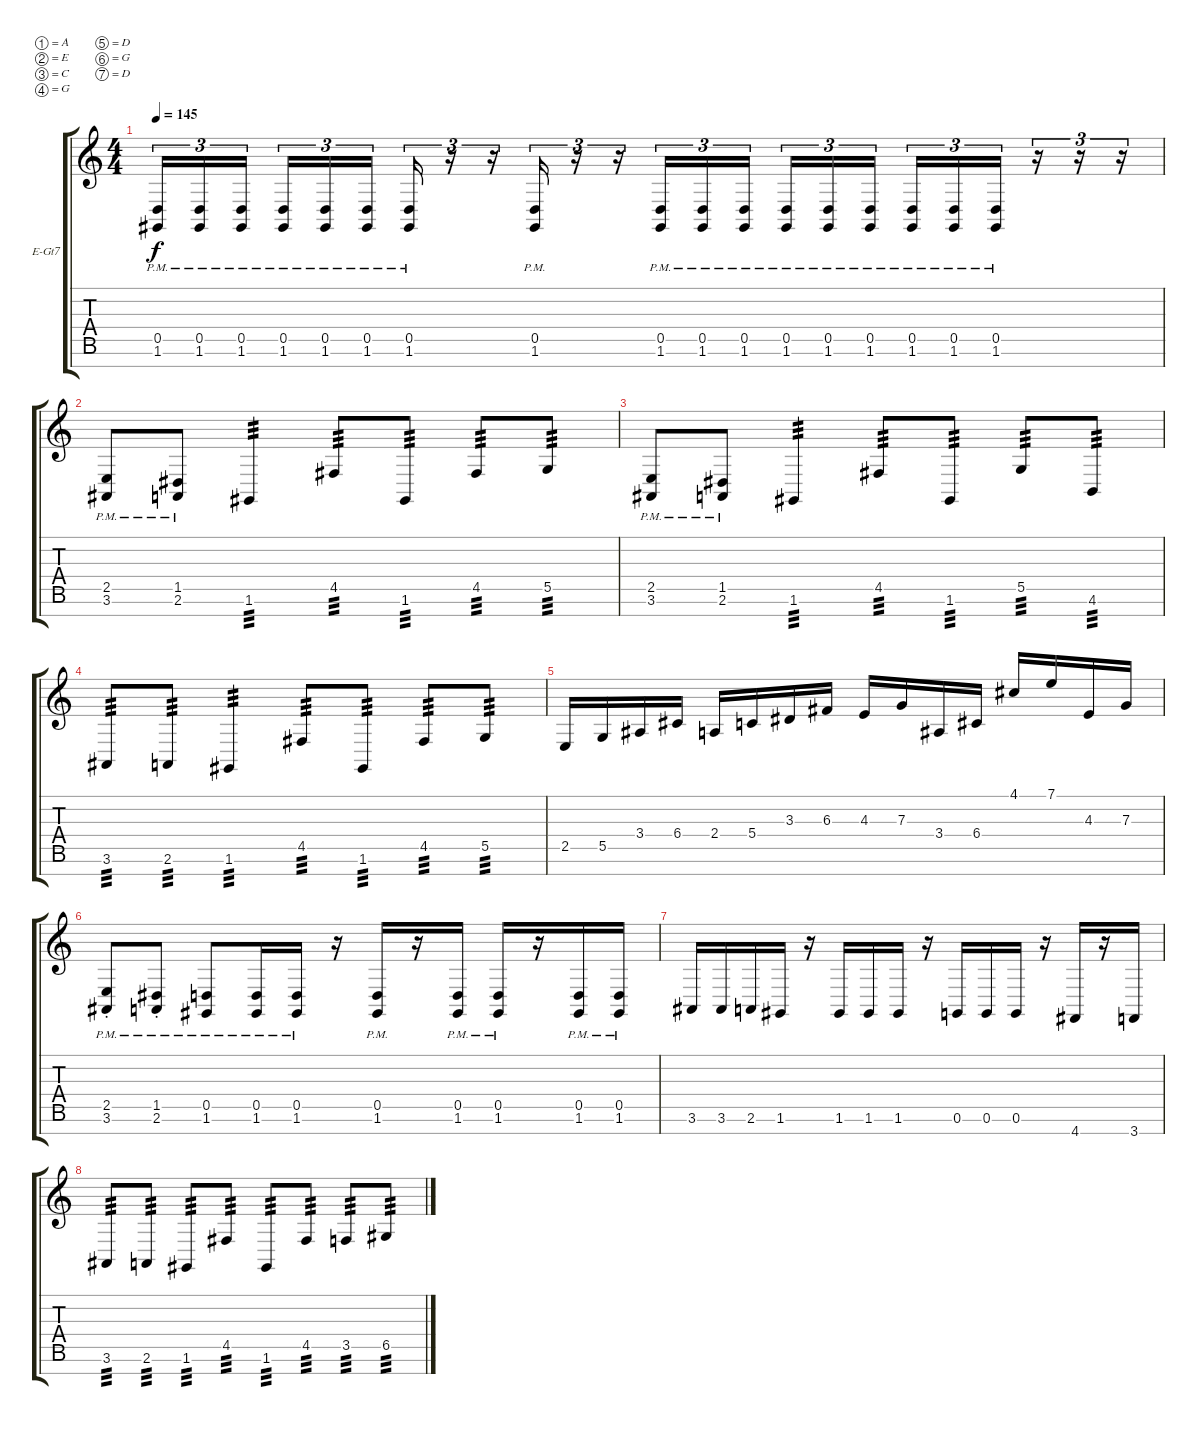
\defaultSystemsLayout 4
\bracketExtendMode groupsimilarinstruments
\firstSystemTrackNameOrientation horizontal
\otherSystemsTrackNameOrientation horizontal
\track ("Rhytm L" "E-Gt7") {instrument distortionguitar}
\staff {score tabs}
\tuning (A3 E3 C3 G2 D2 G1 D1)
\ts (4 4)
\tempo 145
\clef g2
\ks c
(1.6{pm} 0.5{pm}).16{tu (3 2) dy f} (1.6{pm} 0.5{pm}).16{tu (3 2)} (1.6{pm} 0.5{pm}).16{tu (3 2)} (1.6{pm} 0.5{pm}).16{tu (3 2)} (1.6{pm} 0.5{pm}).16{tu (3 2)} (1.6{pm} 0.5{pm}).16{tu (3 2)} (1.6{pm} 0.5{pm}).16{tu (3 2)} r.16{tu (3 2)} r.16{tu (3 2)} (1.6{pm} 0.5{pm}).16{tu (3 2)} r.16{tu (3 2)} r.16{tu (3 2)} (1.6{pm} 0.5{pm}).16{tu (3 2)} (1.6{pm} 0.5{pm}).16{tu (3 2)} (1.6{pm} 0.5{pm}).16{tu (3 2)} (1.6{pm} 0.5{pm}).16{tu (3 2)} (1.6{pm} 0.5{pm}).16{tu (3 2)} (1.6{pm} 0.5{pm}).16{tu (3 2)} (1.6{pm} 0.5{pm}).16{tu (3 2)} (1.6{pm} 0.5{pm}).16{tu (3 2)} (1.6{pm} 0.5{pm}).16{tu (3 2)} r.16{tu (3 2)} r.16{tu (3 2)} r.16{tu (3 2)} |
(3.6{pm} 2.5{pm}).8 (2.6{pm} 1.5{pm}).8 1.6.4{tp 3} 4.5.8{tp 3} 1.6.8{tp 3} 4.5.8{tp 3} 5.5.8{tp 3} |
(3.6{pm} 2.5{pm}).8 (2.6{pm} 1.5{pm}).8 1.6.4{tp 3} 4.5.8{tp 3} 1.6.8{tp 3} 5.5.8{tp 3} 4.6.8{tp 3} |
3.6.8{tp 3} 2.6.8{tp 3} 1.6.4{tp 3} 4.5.8{tp 3} 1.6.8{tp 3} 4.5.8{tp 3} 5.5.8{tp 3} |
2.5.16 5.5.16 3.4.16 6.4.16 2.4.16 5.4.16 3.3.16 6.3.16 4.3.16 7.3.16 3.4.16 6.4.16 4.1.16 7.1.16 4.3.16 7.3.16 |
(3.6{pm st} 2.5{pm st}).8 (2.6{pm st} 1.5{pm st}).8 (1.6{pm} 0.5{pm}).8 (1.6{pm} 0.5{pm}).16 (1.6{pm} 0.5{pm}).16 r.16 (1.6{pm} 0.5{pm}).16 r.16 (1.6{pm} 0.5{pm}).16 (1.6{pm} 0.5{pm}).16 r.16 (1.6{pm} 0.5{pm}).16 (1.6{pm} 0.5{pm}).16 |
3.6.16 3.6.16 2.6.16 1.6.16 r.16 1.6.16 1.6.16 1.6.16 r.16 0.6.16 0.6.16 0.6.16 r.16 4.7.16 r.16 3.7.16 |
3.6.8{tp 3} 2.6.8{tp 3} 1.6.8{tp 3} 4.5.8{tp 3} 1.6.8{tp 3} 4.5.8{tp 3} 3.5.8{tp 3} 6.5.8{tp 3}
